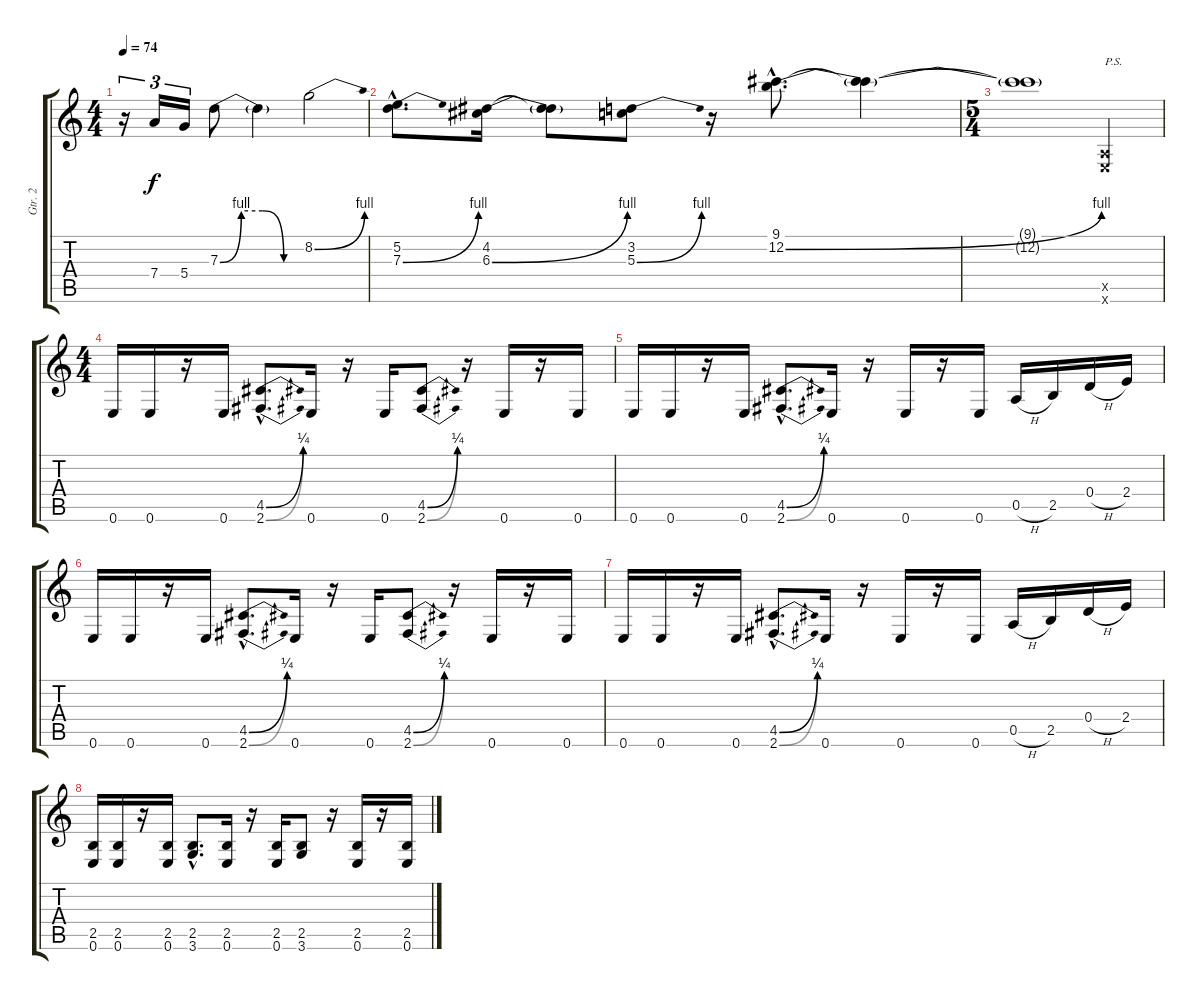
\track ("Gtr. 2" "Gtr. 2") {instrument overdrivenguitar}
\staff {score tabs}
\tuning (E4 B3 G3 D3 A2 E2) {hide}
\ts (4 4)
\tempo 74
\clef g2
\ks c
r.16{tu (3 2) dy f} 7.4.16{tu (3 2)} 5.4.16{tu (3 2)} 7.3{be (custom 0 0 15 4 30 4 45 0 60 0)}.8 7.3{t}.4 8.2{be (bend 0 0 60 4)}.2 |
(5.2{hac} 7.3{be (bend 0 0 60 4) hac}).8{d} (4.2 6.3{be (bend 0 0 60 4)}).16 (4.2{t} 6.3{t}).8 (3.2 5.3{be (bend 0 0 60 4)}).8 r.16 (9.1{hac} 12.2{be (bend 0 0 60 4) hac}).8{d} (9.1{t} 12.2{t}).4 |
\ts (5 4)
(9.1{t} 12.2{t}).1 (0.5{x} 0.6{x}).4{txt "P.S."} |
\ts (4 4)
0.6.16{instrument overdrivenguitar} 0.6.16 r.16 0.6.16 (4.5{be (bend 0 0 60 1) hac} 2.6{be (bend 0 0 60 1) hac}).8{d} 0.6.16 r.16 0.6.16 (4.5{be (bend 0 0 60 1)} 2.6{be (bend 0 0 60 1)}).8 r.16 0.6.16 r.16 0.6.16 |
0.6.16 0.6.16 r.16 0.6.16 (4.5{be (bend 0 0 60 1) hac} 2.6{be (bend 0 0 60 1) hac}).8{d} 0.6.16 r.16 0.6.16 r.16 0.6.16 0.5{h}.16 2.5.16 0.4{h}.16 2.4.16 |
0.6.16 0.6.16 r.16 0.6.16 (4.5{be (bend 0 0 60 1) hac} 2.6{be (bend 0 0 60 1) hac}).8{d} 0.6.16 r.16 0.6.16 (4.5{be (bend 0 0 60 1)} 2.6{be (bend 0 0 60 1)}).8 r.16 0.6.16 r.16 0.6.16 |
0.6.16 0.6.16 r.16 0.6.16 (4.5{be (bend 0 0 60 1) hac} 2.6{be (bend 0 0 60 1) hac}).8{d} 0.6.16 r.16 0.6.16 r.16 0.6.16 0.5{h}.16 2.5.16 0.4{h}.16 2.4.16 |
(2.5 0.6).16 (2.5 0.6).16 r.16 (2.5 0.6).16 (2.5{hac} 3.6{hac}).8{d} (2.5 0.6).16 r.16 (2.5 0.6).16 (2.5 3.6).8 r.16 (2.5 0.6).16 r.16 (2.5 0.6).16
